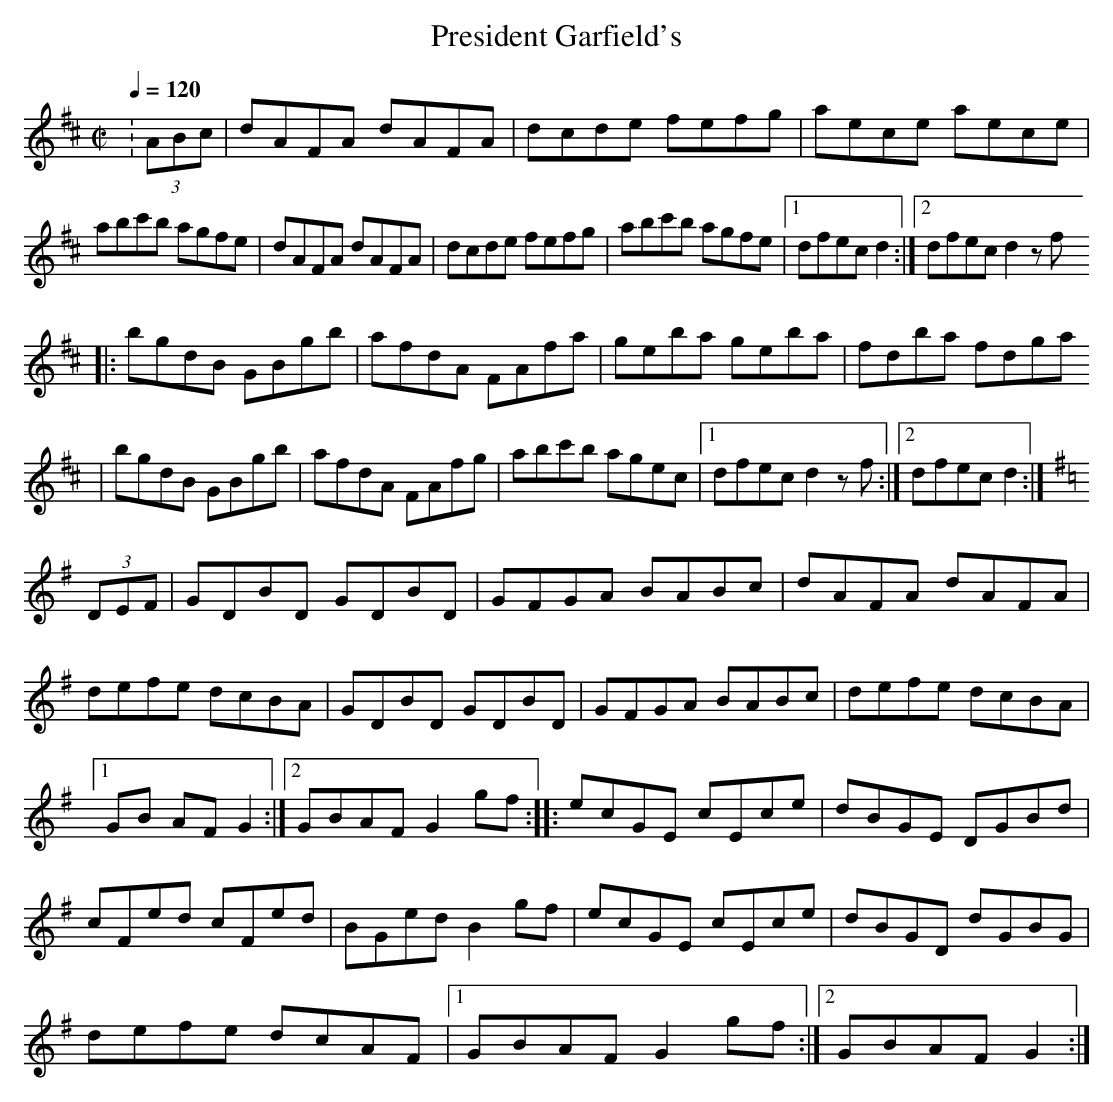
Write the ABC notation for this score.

X:1
T:President Garfield's
Q:1/4=120
M:C|
L:1/8
K:D
:(3ABc |dAFA dAFA |dcde fefg |aece aece |
abc'b agfe |dAFA dAFA |dcde fefg |abc'b agfe |1 dfec d2  :|2 dfec d2zf
|:bgdB GBgb |afdA FAfa | geba geba |fdba fdga
|bgdB GBgb | afdA FAfg |abc'b agec |1 dfec d2zf :|2 dfec d2 :|
K:G
(3DEF |GDBD GDBD |GFGA BABc |dAFA dAFA |
defe dcBA |GDBD GDBD |GFGA BABc |defe dcBA |1
GB AF G2 :|2GBAF G2 gf ::ecGE cEce |dBGE DGBd |
cFed cFed |BGed B2 gf |ecGE cEce |dBGD dGBG |
defe dcAF |1GBAF G2gf :|2GBAF G2 :|
